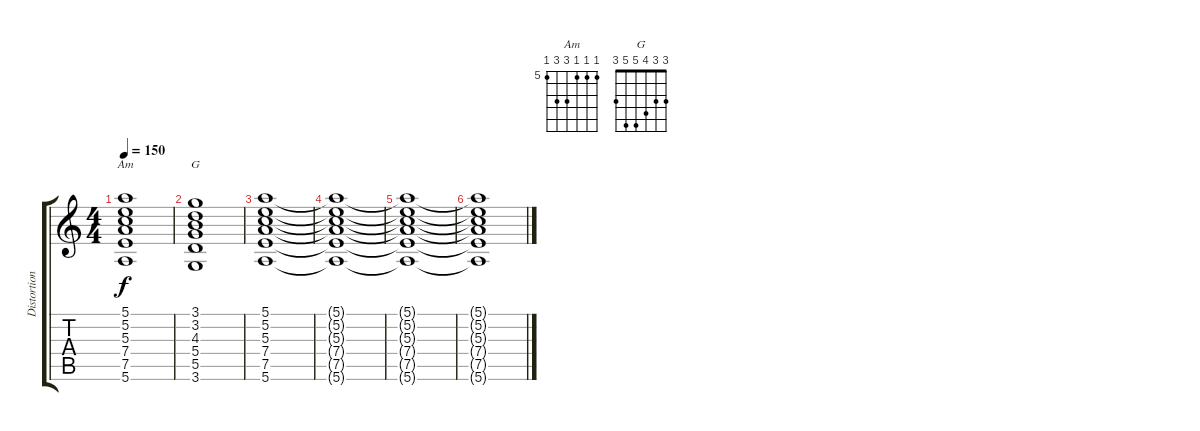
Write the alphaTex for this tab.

\track ("Distortion Guitar" "Distortion") {instrument distortionguitar}
\staff {score tabs}
\tuning (E4 B3 G3 D3 A2 E2) {hide}
\chord ("Am" 5 5 5 7 7 5) {firstfret 5}
\chord ("G" 3 3 4 5 5 3)
\ts (4 4)
\tempo 150
\clef g2
\ks c
(5.1 5.2 5.3 7.4 7.5 5.6).1{ch "Am" dy f} |
(3.1 3.2 4.3 5.4 5.5 3.6).1{ch "G"} |
(5.1 5.2 5.3 7.4 7.5 5.6).1 |
(5.1{t} 5.2{t} 5.3{t} 7.4{t} 7.5{t} 5.6{t}).1 |
(5.1{t} 5.2{t} 5.3{t} 7.4{t} 7.5{t} 5.6{t}).1 |
(5.1{t} 5.2{t} 5.3{t} 7.4{t} 7.5{t} 5.6{t}).1
